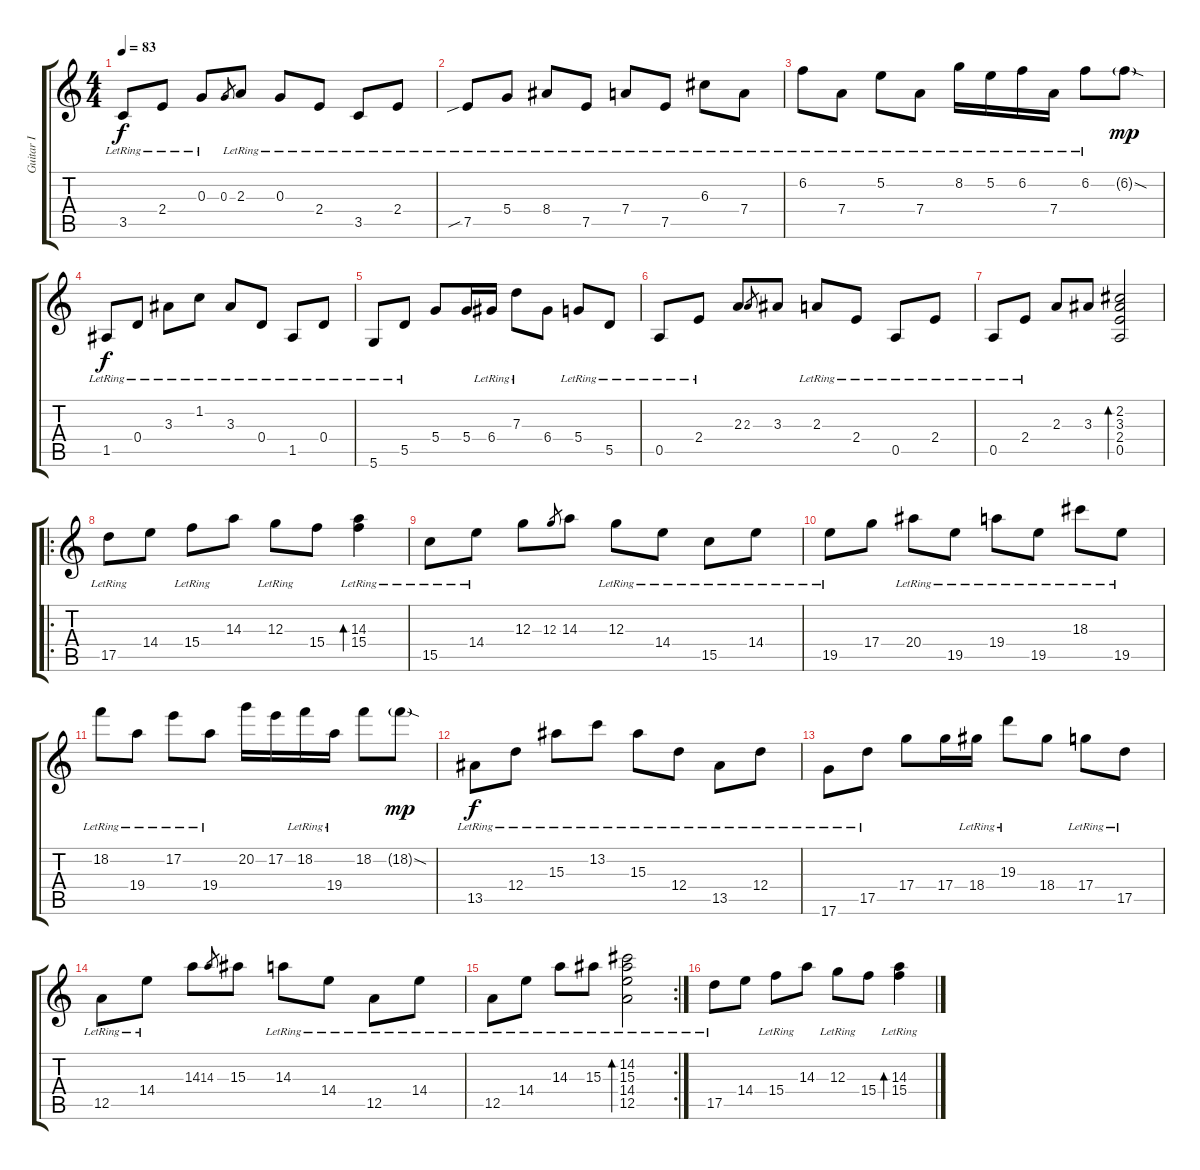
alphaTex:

\track ("Guitar I" "Guitar I") {instrument distortionguitar}
\staff {score tabs}
\tuning (E4 B3 G3 D3 A2 D2) {hide}
\ts (4 4)
\tempo 83
\clef g2
\ks c
3.5{lr}.8{dy f} 2.4{lr}.8 0.3{lr}.8 0.3.8{gr} 2.3{lr}.8 0.3{lr}.8 2.4{lr}.8 3.5{lr}.8 2.4{lr}.8 |
7.5{sib lr}.8 5.4{lr}.8 8.4{lr}.8 7.5{lr}.8 7.4{lr}.8 7.5{lr}.8 6.3{lr}.8 7.4{lr}.8 |
6.2{lr}.8 7.4{lr}.8 5.2{lr}.8 7.4{lr}.8 8.2{lr}.16 5.2{lr}.16 6.2{lr}.16 7.4{lr}.16 6.2{lr}.8 6.2{sod g}.8{dy mp} |
1.5{lr}.8{dy f} 0.4{lr}.8 3.3{lr}.8 1.2{lr}.8 3.3{lr}.8 0.4{lr}.8 1.5{lr}.8 0.4{lr}.8 |
5.6{lr}.8 5.5{lr}.8 5.4.8 5.4.16 6.4{lr}.16 7.3{lr}.8 6.4.8 5.4{lr}.8 5.5{lr}.8 |
0.5{lr}.8 2.4{lr}.8 2.3.8 2.3.8{gr} 3.3.8 2.3{lr}.8 2.4{lr}.8 0.5{lr}.8 2.4{lr}.8 |
0.5{lr}.8 2.4{lr}.8 2.3.8 3.3.8 (2.2 3.3 2.4 0.5).2{bd 60} |
\ro
17.5{lr}.8 14.4.8 15.4{lr}.8 14.3.8 12.3{lr}.8 15.4.8 (14.3{lr} 15.4{lr}).4{bd 60} |
15.5{lr}.8 14.4{lr}.8 12.3.8 12.3.8{gr} 14.3.8 12.3{lr}.8 14.4{lr}.8 15.5{lr}.8 14.4{lr}.8 |
19.5{lr}.8 17.4.8 20.4{lr}.8 19.5{lr}.8 19.4{lr}.8 19.5{lr}.8 18.3{lr}.8 19.5{lr}.8 |
18.2{lr}.8 19.4{lr}.8 17.2{lr}.8 19.4{lr}.8 20.2.16 17.2.16 18.2{lr}.16 19.4{lr}.16 18.2.8 18.2{sod g}.8{dy mp} |
13.5{lr}.8{dy f} 12.4{lr}.8 15.3{lr}.8 13.2{lr}.8 15.3{lr}.8 12.4{lr}.8 13.5{lr}.8 12.4{lr}.8 |
17.6{lr}.8 17.5{lr}.8 17.4.8 17.4.16 18.4{lr}.16 19.3{lr}.8 18.4.8 17.4{lr}.8 17.5{lr}.8 |
12.5{lr}.8 14.4{lr}.8 14.3.8 14.3.8{gr} 15.3.8 14.3{lr}.8 14.4{lr}.8 12.5{lr}.8 14.4{lr}.8 |
\rc 2
12.5{lr}.8 14.4{lr}.8 14.3{lr}.8 15.3{lr}.8 (14.2{lr} 15.3{lr} 14.4{lr} 12.5{lr}).2{bd 60} |
17.5{lr}.8 14.4.8 15.4{lr}.8 14.3.8 12.3{lr}.8 15.4.8 (14.3{lr} 15.4{lr}).4{bd 60}
